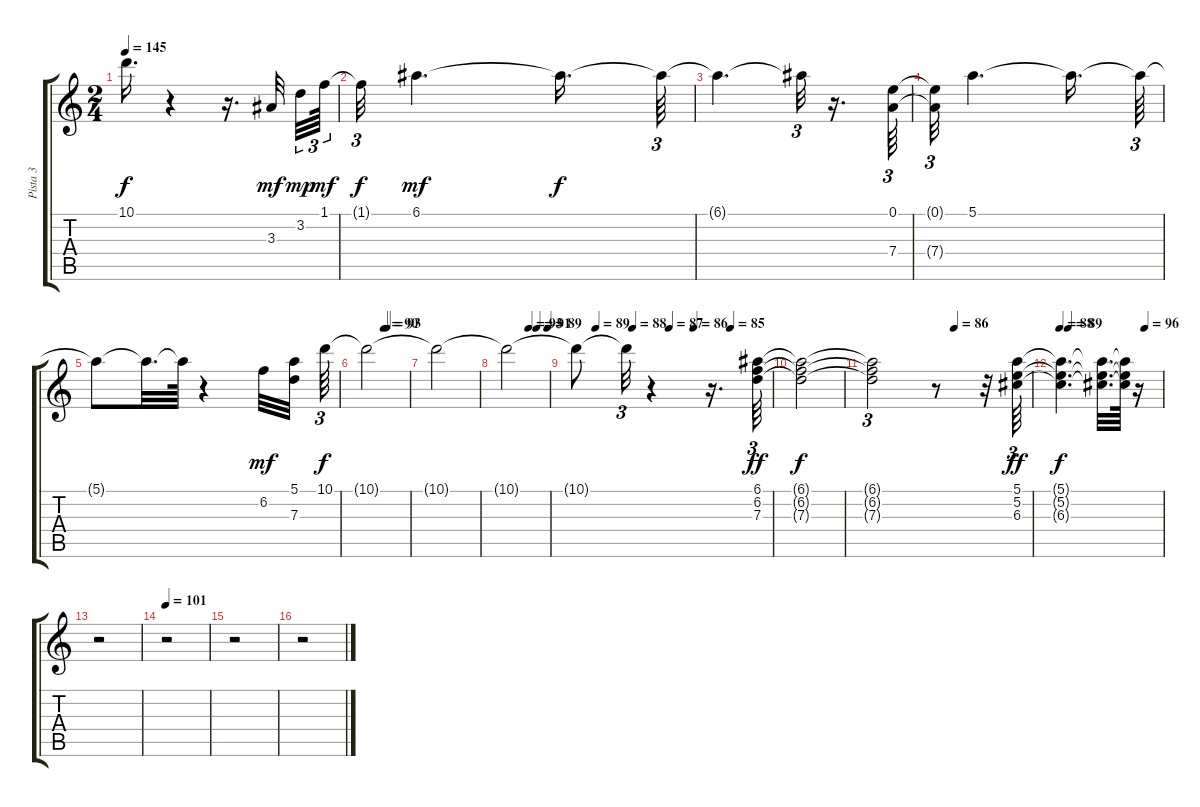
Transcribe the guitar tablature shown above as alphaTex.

\track ("Pista 3" "Pista 3") {instrument electricguitarclean}
\staff {score tabs}
\tuning (E4 B3 G3 D3 A2 E2) {hide}
\ts (2 4)
\tempo 145
\clef g2
\ks c
10.1{t}.16{d dy f} r.4 r.16{d} 3.3.32{dy mf beam splitsecondary} 3.2.32{tu (3 2) dy mp} 1.1.64{tu (3 2) dy mf} |
1.1{t}.32{tu (3 2) dy f} 6.1.4{d dy mf} 6.1{t}.16{d dy f} 6.1{t}.64{tu (3 2)} |
6.1{t}.4{d} 6.1{t}.32{tu (3 2)} r.16{d} (0.1 7.4).64{tu (3 2)} |
(0.1{t} 7.4{t}).32{tu (3 2)} 5.1.4{d} 5.1{t}.16{d} 5.1{t}.64{tu (3 2)} |
5.1{t}.8 5.1{t}.32{d} 5.1{t}.64 r.4 6.2.32{dy mf} (5.1 7.3).32 10.1.64{tu (3 2) dy f} |
\tempo (90 0.4375)
\tempo (93 0.5)
10.1{t}.2 |
10.1{t}.2 |
\tempo (93 0.5416666666666666)
\tempo (91 0.7291666666666666)
\tempo (89 0.9791666666666666)
10.1{t}.2 |
\tempo (89 0.10416666666666667)
\tempo (88 0.2916666666666667)
\tempo (87 0.4791666666666667)
\tempo (86 0.6041666666666666)
\tempo (85 0.7916666666666666)
10.1{t}.8 10.1{t}.32{tu (3 2)} r.4 r.16{d} (6.1 6.2 7.3).64{tu (3 2) dy ff} |
(6.1{t} 6.2{t} 7.3{t}).2{dy f} |
\tempo (86 0.5208333333333334)
(6.1{t} 6.2{t} 7.3{t}).2{tu (3 2)} r.8 r.32 (5.1 5.2 6.3).64{tu (3 2) dy ff} |
\tempo 88
\tempo (89 0.08333333333333333)
\tempo (96 0.8333333333333334)
(5.1{t} 5.2{t} 6.3{t}).4{d dy f} (5.1{t} 5.2{t} 6.3{t}).32{d} (5.1{t} 5.2{t} 6.3{t}).64 r.16 |
r.2 |
\tempo 101
r.2 |
r.2 |
r.2
